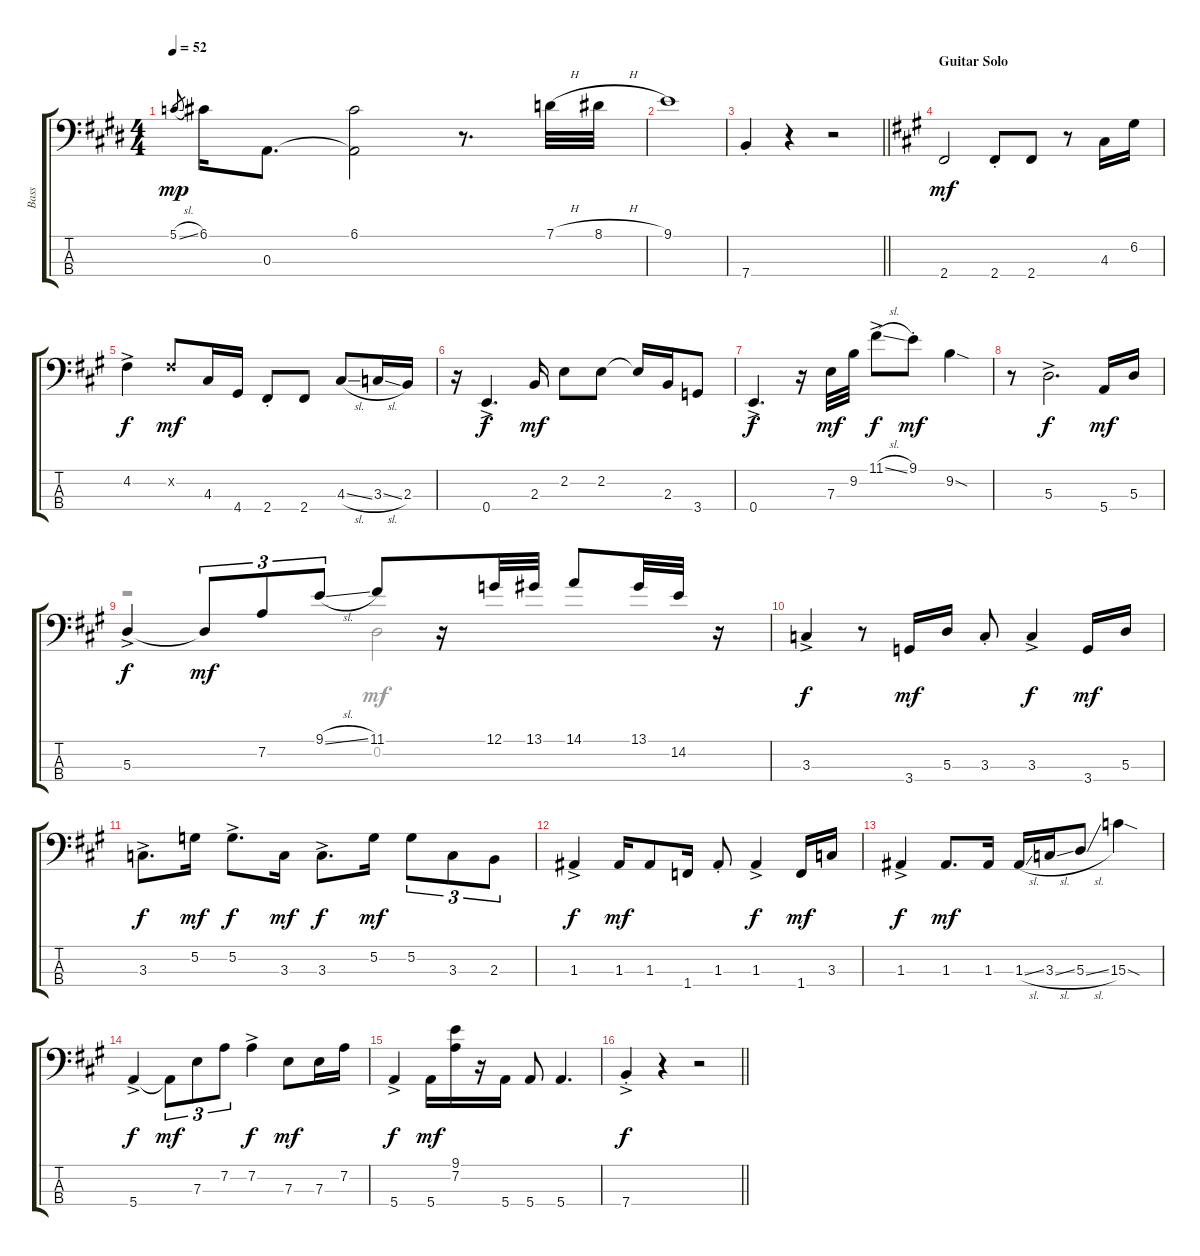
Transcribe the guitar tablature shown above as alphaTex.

\track ("Bass" "Bass") {instrument electricbassfinger}
\staff {score tabs}
\tuning (G2 D2 A1 E1) {hide}
\voice
\ts (4 4)
\tempo 52
\clef f4
\ks c#minor
5.1{sl}.8{gr dy mp} 6.1.16 0.3.8{d} (6.1 0.3{t}).2 r.8{d} 7.1{h}.32 8.1{h}.32 |
\ks e
9.1.1 |
\barLineRight lightlight
\ks c#minor
7.4{st}.4 r.4 r.2 |
\section ("" "Guitar Solo")
\ks a
2.4.2{dy mf} 2.4{st}.8 2.4.8 r.8 4.3.16 6.2.16 |
4.2{ac}.4{dy f} 4.2{x}.8{dy mf} 4.3.16 4.4.16 2.4{st}.8 2.4.8 4.3{sl}.8 3.3{sl}.16 2.3.16 |
r.16 0.4{ac}.4{d dy f} 2.3.16{dy mf} 2.2.8 2.2.8 2.2{t}.16 2.3.16 3.4.8 |
0.4{ac}.4{d dy f} r.16 7.3.32{dy mf} 9.2.32 11.1{sl ac}.8{dy f} 9.1{st}.8{dy mf} 9.2{sod}.4 |
r.8 5.3{ac}.2{d dy f} 5.4.16{dy mf} 5.3.16 |
5.3{ac}.4{dy f} 5.3{t}.8{tu (3 2) dy mf} 7.2.8{tu (3 2)} 9.1{sl}.8{tu (3 2)} 11.1.8 r.16 12.1.32 13.1.32 14.1.8 13.1.32 14.2.32 r.16 |
3.3{ac}.4{dy f} r.8 3.4.16{dy mf} 5.3.16 3.3{st}.8 3.3{ac}.4{dy f} 3.4.16{dy mf} 5.3.16 |
3.3{ac}.8{d dy f} 5.2.16{dy mf} 5.2{ac}.8{d dy f} 3.3.16{dy mf} 3.3{ac}.8{d dy f} 5.2.16{dy mf} 5.2.8{tu (3 2)} 3.3.8{tu (3 2)} 2.3.8{tu (3 2)} |
1.3{ac}.4{dy f} 1.3.16{dy mf} 1.3.8 1.4.16 1.3{st}.8 1.3{ac}.4{dy f} 1.4.16{dy mf} 3.3.16 |
1.3{ac}.4{dy f} 1.3.8{d dy mf} 1.3.16 1.3{sl}.16 3.3{sl}.16 5.3{sl}.8 15.3{sod}.4 |
5.4{ac}.4{dy f} 5.4{t}.8{tu (3 2) dy mf} 7.3.8{tu (3 2)} 7.2.8{tu (3 2)} 7.2{ac}.4{dy f} 7.3.8{dy mf} 7.3.16 7.2.16 |
5.4{ac}.4{dy f} 5.4.16{dy mf} (9.1 7.2).16 r.16 5.4.16 5.4.8 5.4.4{d} |
\barLineRight lightlight
7.4{ac st}.4{dy f} r.4 r.2
\voice
\clef f4
\ottava regular
\simile none
\ks c#minor
|
\ks e
|
\barLineRight lightlight
\ks c#minor
|
\ks a
|
|
|
|
|
r.2 0.2.2{dy mf} |
|
|
|
|
|
|
\barLineRight lightlight
